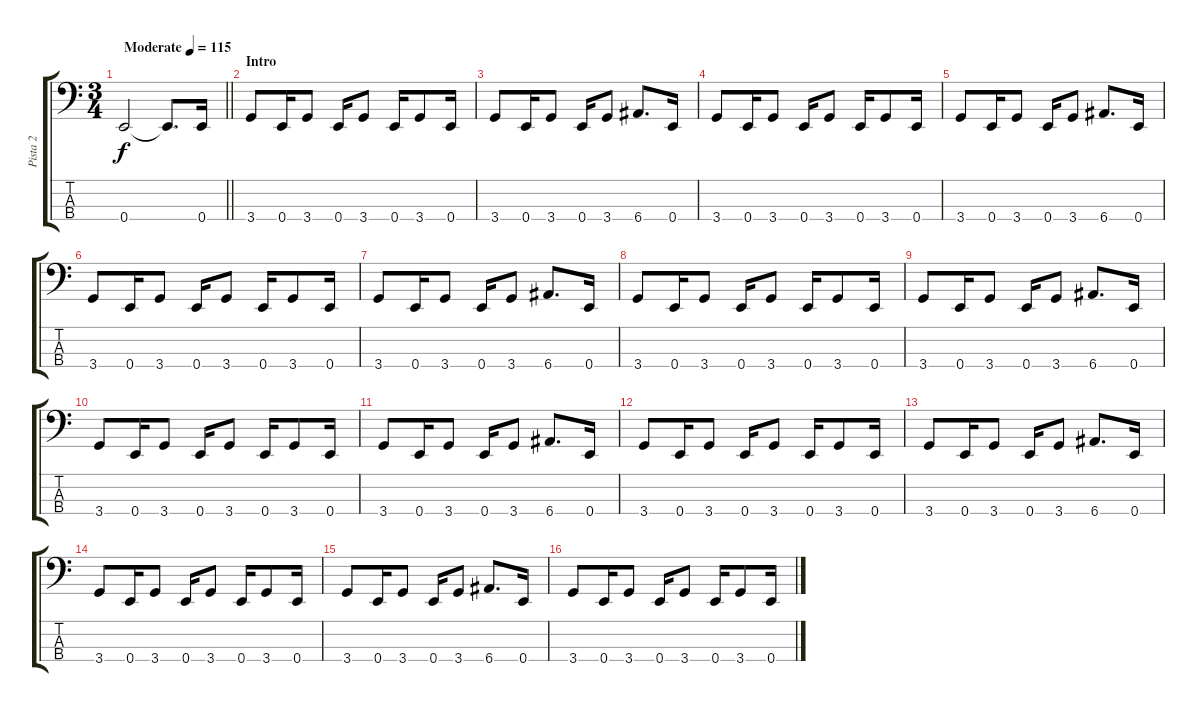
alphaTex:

\track ("Pista 2" "Pista 2") {instrument electricbasspick}
\staff {score tabs}
\tuning (G2 D2 A1 E1) {hide}
\ts (3 4)
\tempo (115 "Moderate")
\clef f4
\barLineRight lightlight
\ks c
0.4.2{dy f instrument electricbasspick} 0.4{t}.8{d} 0.4.16 |
\section ("" "Intro")
3.4.8 0.4.16 3.4.8 0.4.16 3.4.8 0.4.16 3.4.8 0.4.16 |
3.4.8 0.4.16 3.4.8 0.4.16 3.4.8 6.4.8{d} 0.4.16 |
3.4.8 0.4.16 3.4.8 0.4.16 3.4.8 0.4.16 3.4.8 0.4.16 |
3.4.8 0.4.16 3.4.8 0.4.16 3.4.8 6.4.8{d} 0.4.16 |
3.4.8 0.4.16 3.4.8 0.4.16 3.4.8 0.4.16 3.4.8 0.4.16 |
3.4.8 0.4.16 3.4.8 0.4.16 3.4.8 6.4.8{d} 0.4.16 |
3.4.8 0.4.16 3.4.8 0.4.16 3.4.8 0.4.16 3.4.8 0.4.16 |
3.4.8 0.4.16 3.4.8 0.4.16 3.4.8 6.4.8{d} 0.4.16 |
3.4.8 0.4.16 3.4.8 0.4.16 3.4.8 0.4.16 3.4.8 0.4.16 |
3.4.8 0.4.16 3.4.8 0.4.16 3.4.8 6.4.8{d} 0.4.16 |
3.4.8 0.4.16 3.4.8 0.4.16 3.4.8 0.4.16 3.4.8 0.4.16 |
3.4.8 0.4.16 3.4.8 0.4.16 3.4.8 6.4.8{d} 0.4.16 |
3.4.8 0.4.16 3.4.8 0.4.16 3.4.8 0.4.16 3.4.8 0.4.16 |
3.4.8 0.4.16 3.4.8 0.4.16 3.4.8 6.4.8{d} 0.4.16 |
3.4.8 0.4.16 3.4.8 0.4.16 3.4.8 0.4.16 3.4.8 0.4.16
